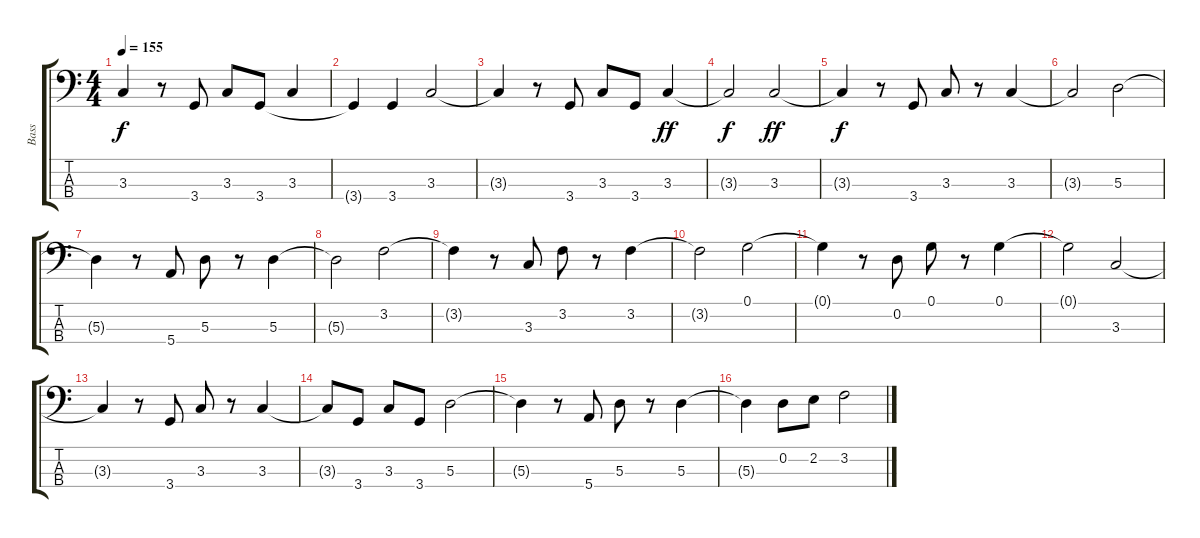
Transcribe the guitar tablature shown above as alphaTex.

\track ("Bass" "Bass") {instrument acousticguitarnylon}
\staff {score tabs}
\tuning (G2 D2 A1 E1) {hide}
\ts (4 4)
\tempo 155
\clef f4
\ks c
3.3{t}.4{dy f} r.8 3.4.8 3.3.8 3.4.8 3.3.4 |
3.4{t}.4 3.4.4 3.3.2 |
3.3{t}.4 r.8 3.4.8 3.3.8 3.4.8 3.3.4{dy ff} |
3.3{t}.2{dy f} 3.3.2{dy ff} |
3.3{t}.4{dy f} r.8 3.4.8 3.3.8 r.8 3.3.4 |
3.3{t}.2 5.3.2 |
5.3{t}.4 r.8 5.4.8 5.3.8 r.8 5.3.4 |
5.3{t}.2 3.2.2 |
3.2{t}.4 r.8 3.3.8 3.2.8 r.8 3.2.4 |
3.2{t}.2 0.1.2 |
0.1{t}.4 r.8 0.2.8 0.1.8 r.8 0.1.4 |
0.1{t}.2 3.3.2 |
3.3{t}.4 r.8 3.4.8 3.3.8 r.8 3.3.4 |
3.3{t}.8 3.4.8 3.3.8 3.4.8 5.3.2 |
5.3{t}.4 r.8 5.4.8 5.3.8 r.8 5.3.4 |
5.3{t}.4 0.2.8 2.2.8 3.2.2
